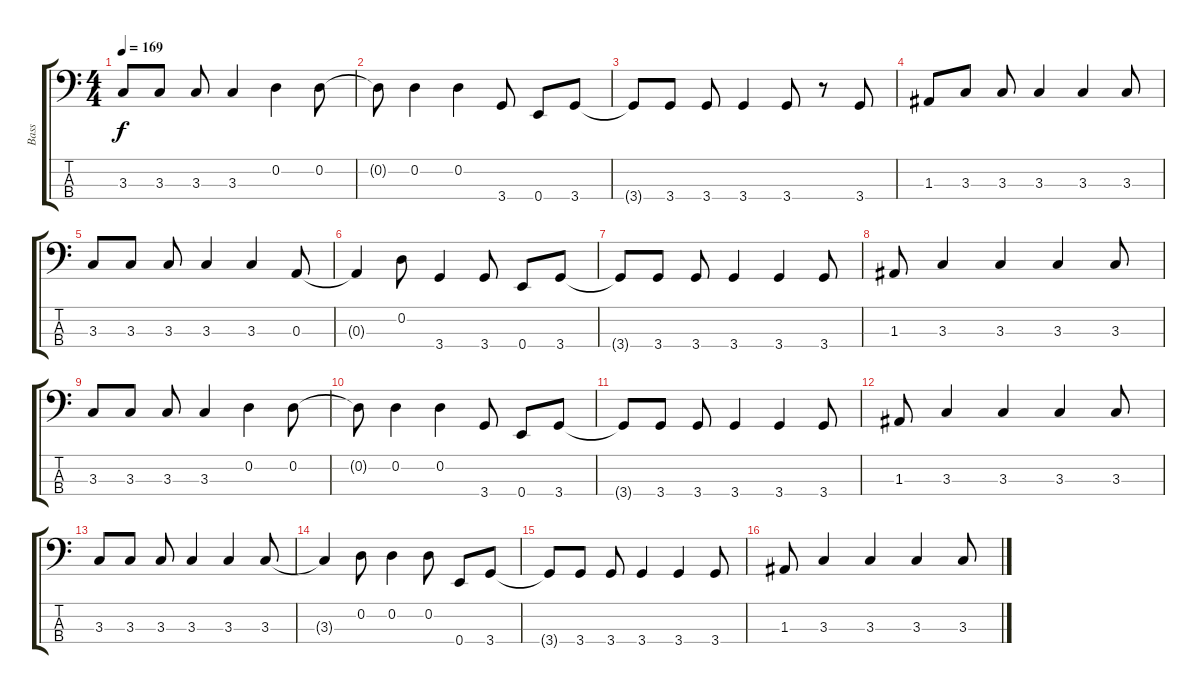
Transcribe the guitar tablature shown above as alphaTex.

\track ("Bass" "Bass") {instrument fretlessbass}
\staff {score tabs}
\tuning (G2 D2 A1 E1) {hide}
\ts (4 4)
\tempo 169
\clef f4
\ks c
3.3.8{dy f} 3.3.8 3.3.8 3.3.4 0.2.4 0.2.8 |
0.2{t}.8 0.2.4 0.2.4 3.4.8 0.4.8 3.4.8 |
3.4{t}.8 3.4.8 3.4.8 3.4.4 3.4.8 r.8 3.4.8 |
1.3.8 3.3.8 3.3.8 3.3.4 3.3.4 3.3.8 |
3.3.8 3.3.8 3.3.8 3.3.4 3.3.4 0.3.8 |
0.3{t}.4 0.2.8 3.4.4 3.4.8 0.4.8 3.4.8 |
3.4{t}.8 3.4.8 3.4.8 3.4.4 3.4.4 3.4.8 |
1.3.8 3.3.4 3.3.4 3.3.4 3.3.8 |
3.3.8 3.3.8 3.3.8 3.3.4 0.2.4 0.2.8 |
0.2{t}.8 0.2.4 0.2.4 3.4.8 0.4.8 3.4.8 |
3.4{t}.8 3.4.8 3.4.8 3.4.4 3.4.4 3.4.8 |
1.3.8 3.3.4 3.3.4 3.3.4 3.3.8 |
3.3.8 3.3.8 3.3.8 3.3.4 3.3.4 3.3.8 |
3.3{t}.4 0.2.8 0.2.4 0.2.8 0.4.8 3.4.8 |
3.4{t}.8 3.4.8 3.4.8 3.4.4 3.4.4 3.4.8 |
1.3.8 3.3.4 3.3.4 3.3.4 3.3.8
